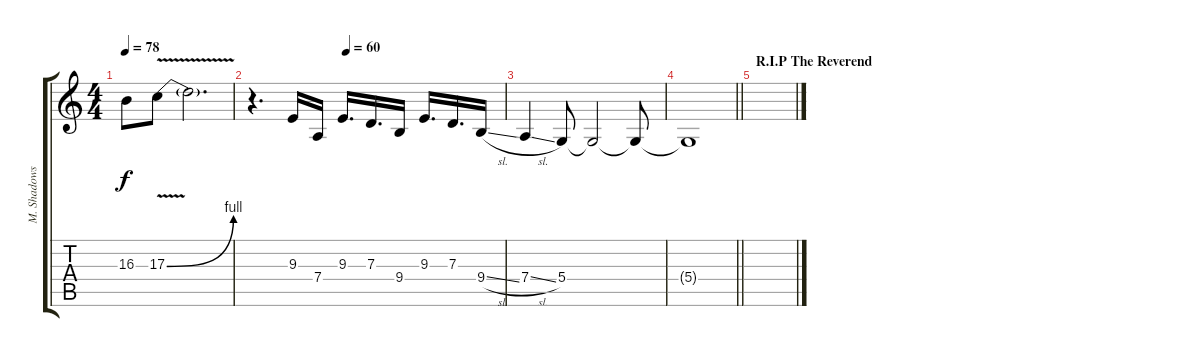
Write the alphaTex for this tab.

\track ("M. Shadows" "M. Shadows") {instrument lead2sawtooth}
\staff {score tabs}
\tuning (E4 B3 G3 D3 A2 E2) {hide}
\ts (4 4)
\tempo 78
\clef g2
\ks c
16.3{t}.8{dy f} 17.3{be (bend 0 0 60 4) v}.8 17.3{t}.2{d} |
\tempo (60 0.375)
r.4{d} 9.3.16 7.4.16 9.3.16{d} 7.3.16{d} 9.4.16 9.3.16{d} 7.3.16{d} 9.4{sl}.16 |
7.4{sl}.4 5.4.8{volume 0} 5.4{t}.2 5.4{t}.8 |
\barLineRight lightlight
5.4{t}.1 |
\section ("" "R.I.P The Reverend")
